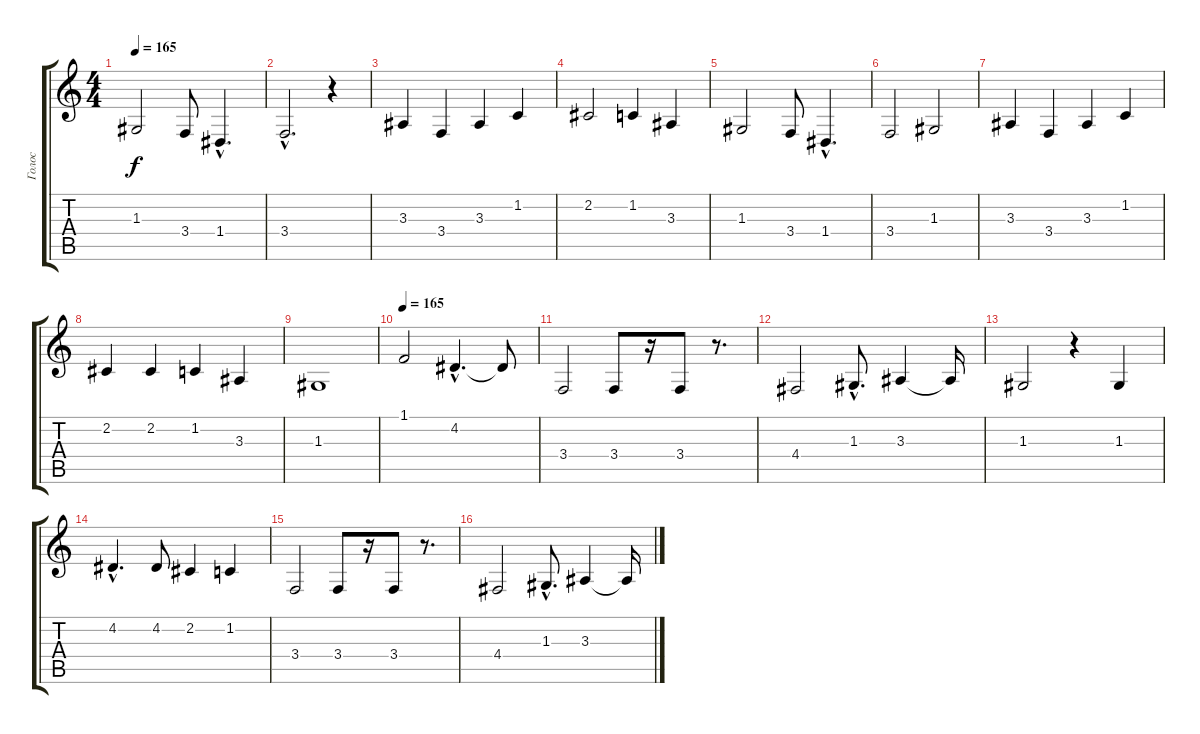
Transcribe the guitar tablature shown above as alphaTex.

\track ("Голос" "Голос") {instrument clarinet}
\staff {score tabs}
\tuning (E4 B3 G3 D3 A2 E2) {hide}
\ts (4 4)
\tempo 165
\clef g2
\ks c
1.3.2{dy f} 3.4.8 1.4{hac}.4{d} |
3.4{hac}.2{d} r.4 |
3.3.4 3.4.4 3.3.4 1.2.4 |
2.2.2 1.2.4 3.3.4 |
1.3.2 3.4.8 1.4{hac}.4{d} |
3.4.2 1.3.2 |
3.3.4 3.4.4 3.3.4 1.2.4 |
2.2.4 2.2.4 1.2.4 3.3.4 |
1.3.1 |
\tempo 165
1.1.2 4.2{hac}.4{d} 4.2{t}.8 |
3.4.2 3.4.8 r.16 3.4.8 r.8{d} |
4.4.2 1.3{hac}.8{d} 3.3.4 3.3{t}.16 |
1.3.2 r.4 1.3.4 |
4.2{hac}.4{d} 4.2.8 2.2.4 1.2.4 |
3.4.2 3.4.8 r.16 3.4.8 r.8{d} |
4.4.2 1.3{hac}.8{d} 3.3.4 3.3{t}.16
